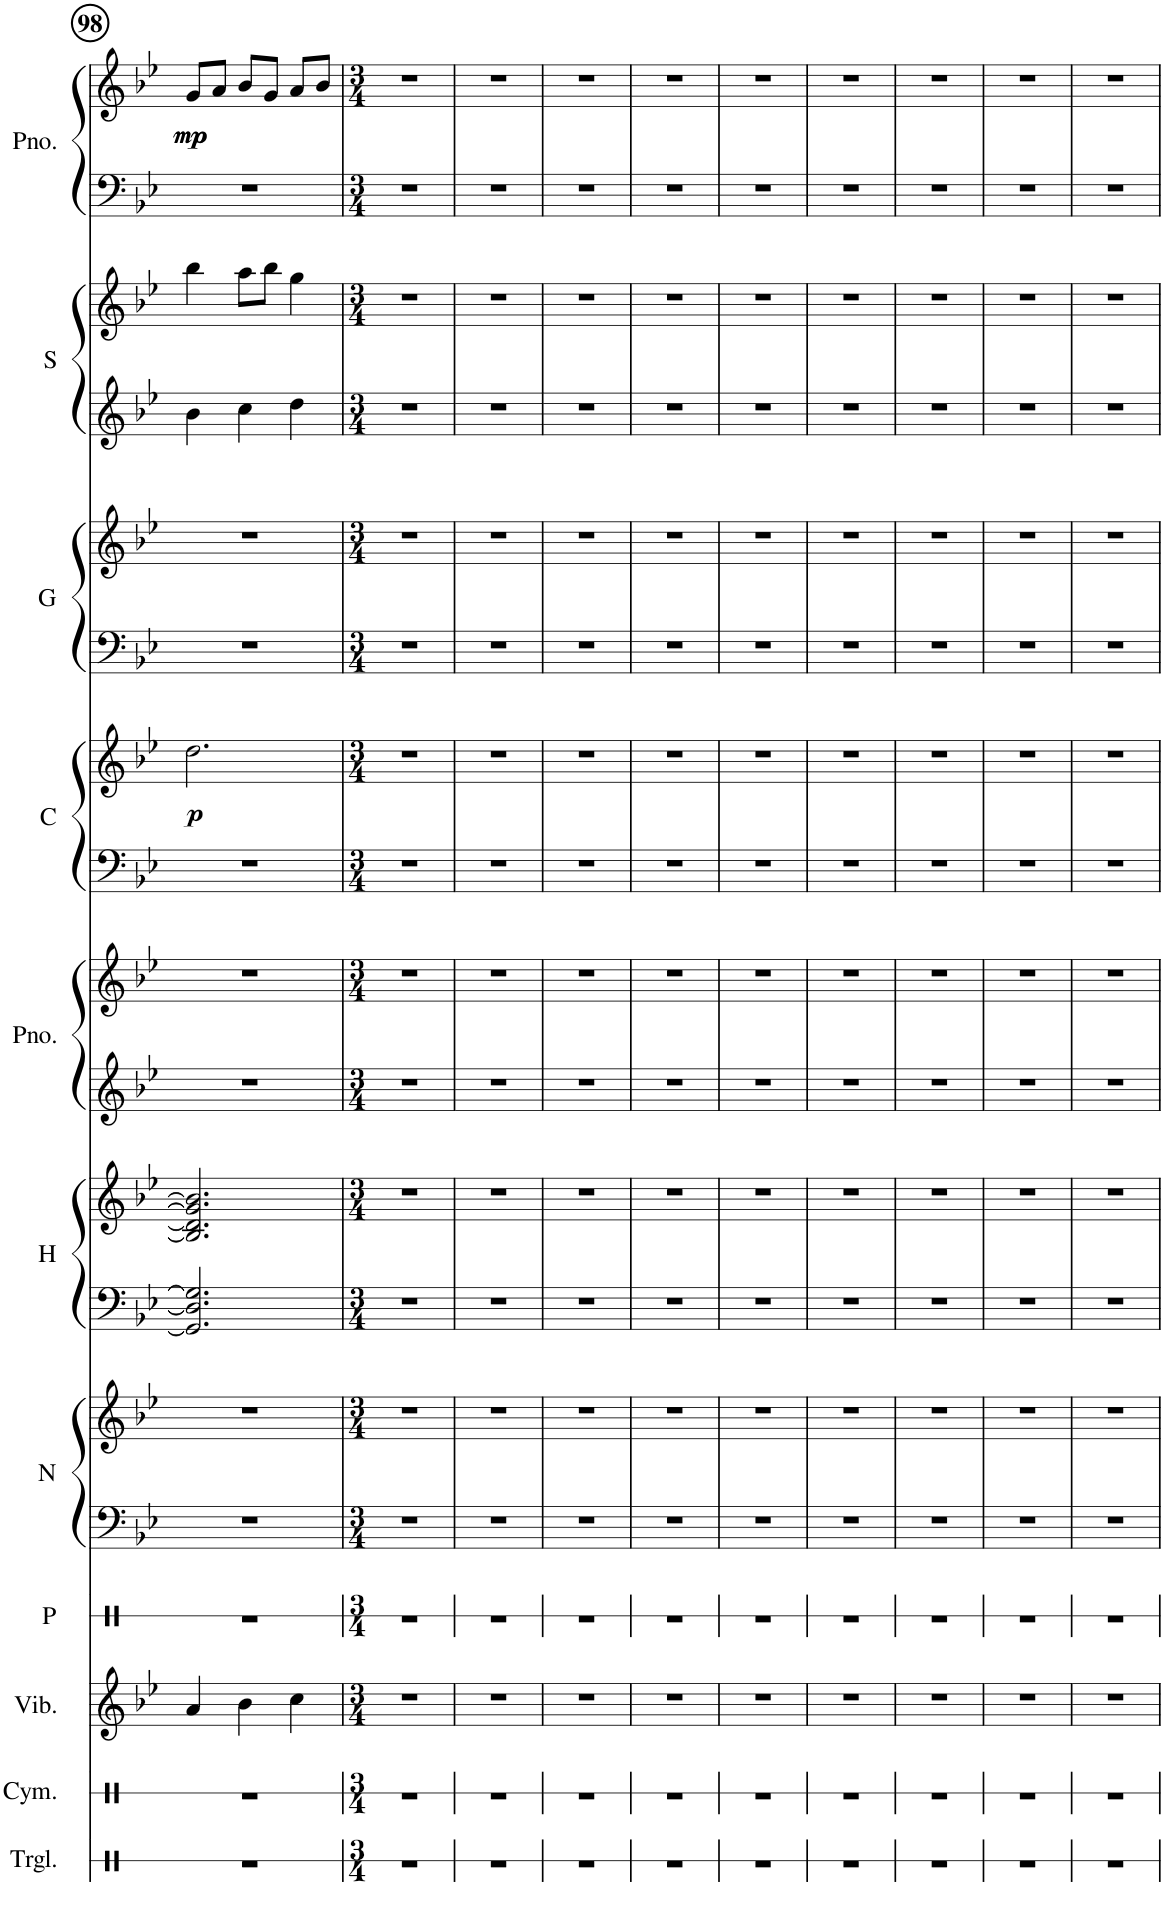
**kern	**kern	**kern	**kern	**kern	**kern	**kern	**kern	**kern	**kern	**kern	**kern	**dynam	**kern	**kern	**kern	**kern	**kern	**kern	**dynam
*part11	*part10	*part9	*part8	*part7	*part7	*part6	*part6	*part5	*part5	*part4	*part4	*part4	*part3	*part3	*part2	*part2	*part1	*part1	*part1
*staff18	*staff17	*staff16	*staff15	*staff14	*staff13	*staff12	*staff11	*staff10	*staff9	*staff8	*staff7	*staff7/8	*staff6	*staff5	*staff4	*staff3	*staff2	*staff1	*staff1/2
*I"Triangle	*I"Cymbal	*I"Vibraphone	*I"Panda	*I"Nate?	*	*I"Makeup Cake	*	*I"Piano	*	*I"Wyoming	*	*	*I"Dumb One	*	*I"SANTA!	*	*I"Piano	*	*
*I'Trgl.	*I'Cym.	*I'Vib.	*I'P	*I'N	*	*	*	*I'Pno.	*	*	*	*	*	*	*I'S	*	*I'Pno.	*	*
!!LO:PB:g=z
*clefX	*clefX	*clefG2	*clefX	*clefF4	*clefG2	*clefF4	*clefG2	*clefG2	*clefG2	*clefF4	*clefG2	*	*clefF4	*clefG2	*clefG2	*clefG2	*clefF4	*clefG2	*
*k[]	*k[]	*k[b-e-]	*k[]	*k[b-e-]	*k[b-e-]	*k[b-e-]	*k[b-e-]	*k[b-e-]	*k[b-e-]	*k[b-e-]	*k[b-e-]	*	*k[b-e-]	*k[b-e-]	*k[b-e-]	*k[b-e-]	*k[b-e-]	*k[b-e-]	*
*M3/4	*M3/4	*M3/4	*M3/4	*M3/4	*M3/4	*M3/4	*M3/4	*M3/4	*M3/4	*M3/4	*M3/4	*	*M3/4	*M3/4	*M3/4	*M3/4	*M3/4	*M3/4	*
=98	=98	=98	=98	=98	=98	=98	=98	=98	=98	=98	=98	=98	=98	=98	=98	=98	=98	=98	=98
!	!	!	!	!	!	!	!	!	!	!	!	!LO:DY:b	!	!	!	!	!	!	!LO:DY:b
!	!	!	!	!	!	!	!	!	!	!	!	!	!	!	!	!	!	!	!LO:DY:n=1:b
2.r	2.r	4a/	2.r	2.r	2.r	2.GG/] 2.D/] 2.G/]	2.B-/] 2.d/] 2.g/] 2.b-/]	2.r	2.r	2.r	2.dd\	p	2.r	2.r	4b-\	4bb-\	2.r	8g/L	mp mp
.	.	.	.	.	.	.	.	.	.	.	.	.	.	.	.	.	.	8a/J	.
.	.	4b-\	.	.	.	.	.	.	.	.	.	.	.	.	4cc\	8aa\L	.	8b-/L	.
.	.	.	.	.	.	.	.	.	.	.	.	.	.	.	.	8bb-\J	.	8g/J	.
.	.	4cc\	.	.	.	.	.	.	.	.	.	.	.	.	4dd\	4gg\	.	8a/L	.
.	.	.	.	.	.	.	.	.	.	.	.	.	.	.	.	.	.	8b-/J	.
=99	=99	=99	=99	=99	=99	=99	=99	=99	=99	=99	=99	=99	=99	=99	=99	=99	=99	=99	=99
*M3/4	*M3/4	*M3/4	*M3/4	*M3/4	*M3/4	*M3/4	*M3/4	*M3/4	*M3/4	*M3/4	*M3/4	*	*M3/4	*M3/4	*M3/4	*M3/4	*M3/4	*M3/4	*
2.r	2.r	2.r	2.r	2.r	2.r	2.r	2.r	2.r	2.r	2.r	2.r	.	2.r	2.r	2.r	2.r	2.r	2.r	.
=100	=100	=100	=100	=100	=100	=100	=100	=100	=100	=100	=100	=100	=100	=100	=100	=100	=100	=100	=100
2.r	2.r	2.r	2.r	2.r	2.r	2.r	2.r	2.r	2.r	2.r	2.r	.	2.r	2.r	2.r	2.r	2.r	2.r	.
=101	=101	=101	=101	=101	=101	=101	=101	=101	=101	=101	=101	=101	=101	=101	=101	=101	=101	=101	=101
2.r	2.r	2.r	2.r	2.r	2.r	2.r	2.r	2.r	2.r	2.r	2.r	.	2.r	2.r	2.r	2.r	2.r	2.r	.
=102	=102	=102	=102	=102	=102	=102	=102	=102	=102	=102	=102	=102	=102	=102	=102	=102	=102	=102	=102
2.r	2.r	2.r	2.r	2.r	2.r	2.r	2.r	2.r	2.r	2.r	2.r	.	2.r	2.r	2.r	2.r	2.r	2.r	.
=103	=103	=103	=103	=103	=103	=103	=103	=103	=103	=103	=103	=103	=103	=103	=103	=103	=103	=103	=103
2.r	2.r	2.r	2.r	2.r	2.r	2.r	2.r	2.r	2.r	2.r	2.r	.	2.r	2.r	2.r	2.r	2.r	2.r	.
=104	=104	=104	=104	=104	=104	=104	=104	=104	=104	=104	=104	=104	=104	=104	=104	=104	=104	=104	=104
2.r	2.r	2.r	2.r	2.r	2.r	2.r	2.r	2.r	2.r	2.r	2.r	.	2.r	2.r	2.r	2.r	2.r	2.r	.
=105	=105	=105	=105	=105	=105	=105	=105	=105	=105	=105	=105	=105	=105	=105	=105	=105	=105	=105	=105
2.r	2.r	2.r	2.r	2.r	2.r	2.r	2.r	2.r	2.r	2.r	2.r	.	2.r	2.r	2.r	2.r	2.r	2.r	.
=106	=106	=106	=106	=106	=106	=106	=106	=106	=106	=106	=106	=106	=106	=106	=106	=106	=106	=106	=106
2.r	2.r	2.r	2.r	2.r	2.r	2.r	2.r	2.r	2.r	2.r	2.r	.	2.r	2.r	2.r	2.r	2.r	2.r	.
=107	=107	=107	=107	=107	=107	=107	=107	=107	=107	=107	=107	=107	=107	=107	=107	=107	=107	=107	=107
2.r	2.r	2.r	2.r	2.r	2.r	2.r	2.r	2.r	2.r	2.r	2.r	.	2.r	2.r	2.r	2.r	2.r	2.r	.
=	=	=	=	=	=	=	=	=	=	=	=	=	=	=	=	=	=	=	=
*-	*-	*-	*-	*-	*-	*-	*-	*-	*-	*-	*-	*-	*-	*-	*-	*-	*-	*-	*-
